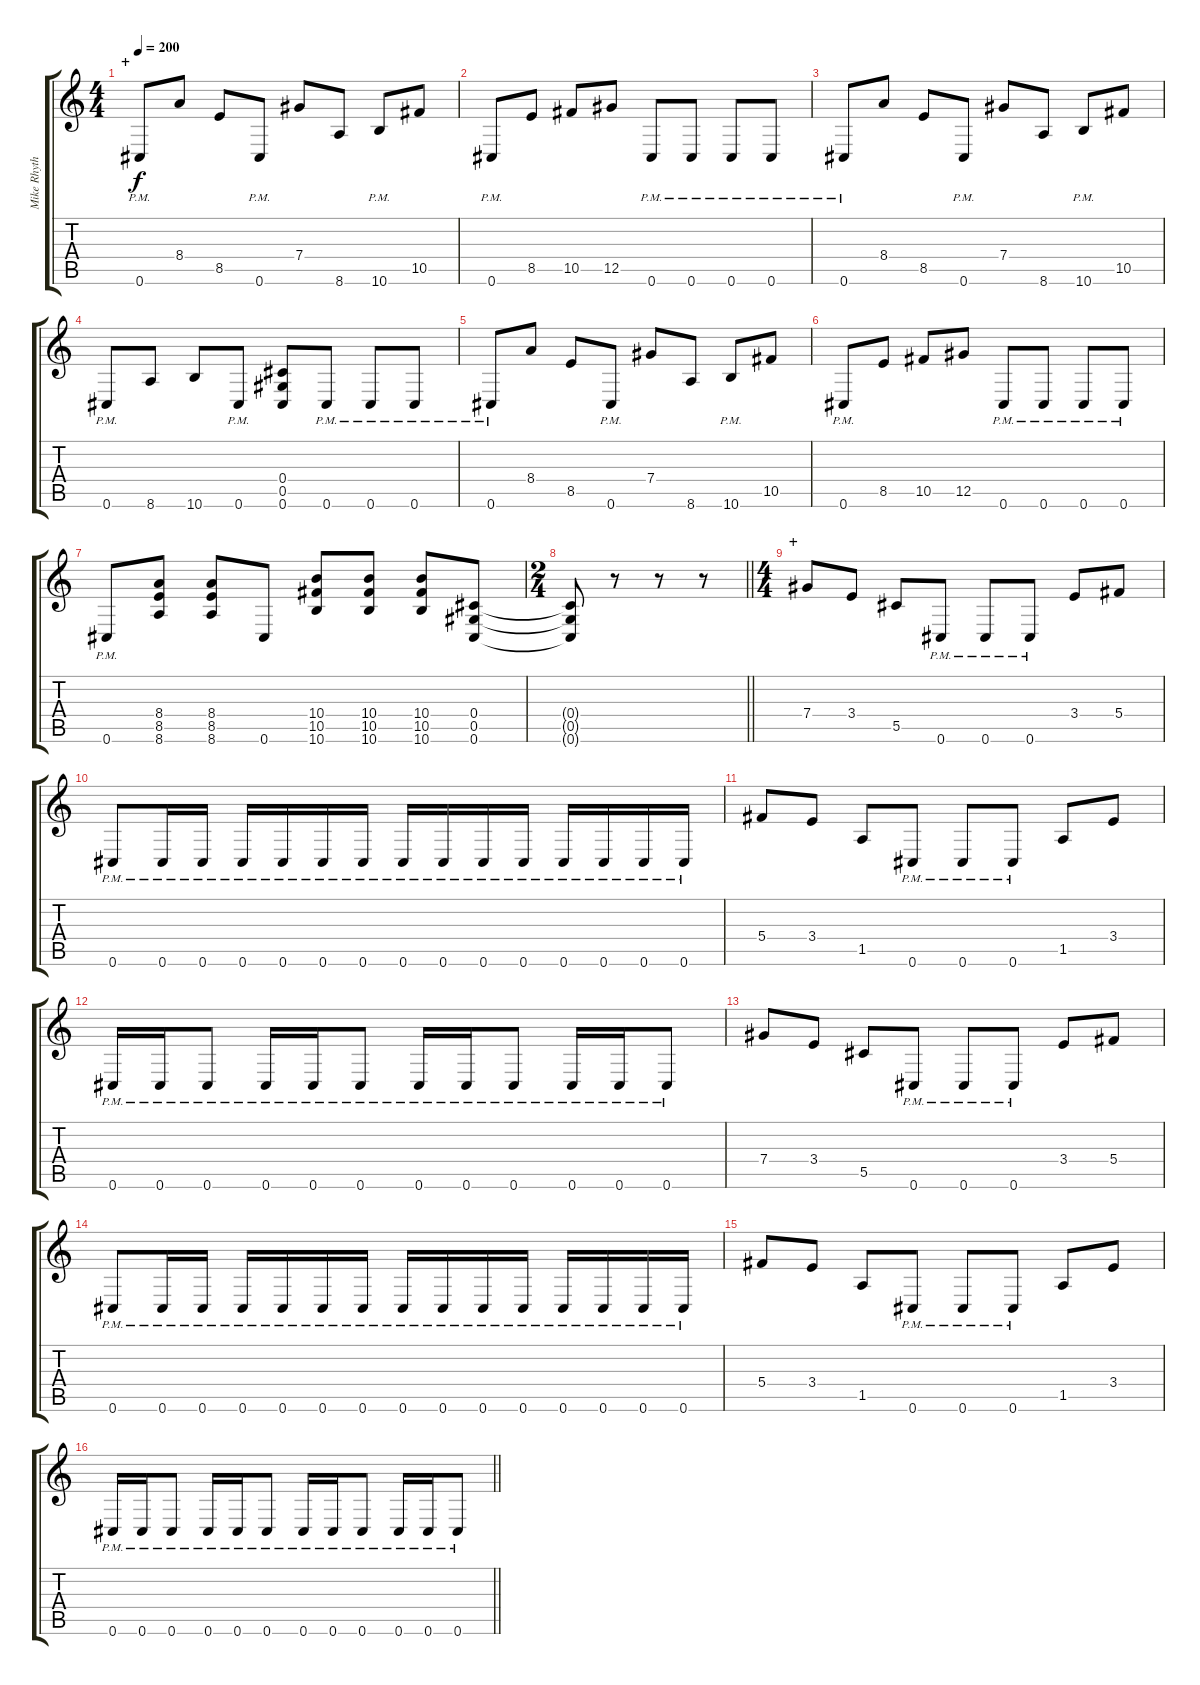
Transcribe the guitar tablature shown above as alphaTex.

\track ("Mike Rhythm" "Mike Rhyth") {instrument distortionguitar}
\staff {score tabs}
\tuning (Eb4 Bb3 Gb3 Db3 Ab2 Db2) {hide}
\ts (4 4)
\section ("" "+")
\tempo 200
\clef g2
\ks c
0.6{pm}.8{dy f} 8.4.8 8.5.8 0.6{pm}.8 7.4.8 8.6.8 10.6{pm}.8 10.5.8 |
0.6{pm}.8 8.5.8 10.5.8 12.5.8 0.6{pm}.8 0.6{pm}.8 0.6{pm}.8 0.6{pm}.8 |
0.6{pm}.8 8.4.8 8.5.8 0.6{pm}.8 7.4.8 8.6.8 10.6{pm}.8 10.5.8 |
0.6{pm}.8 8.6.8 10.6.8 0.6{pm}.8 (0.4 0.5 0.6).8 0.6{pm}.8 0.6{pm}.8 0.6{pm}.8 |
0.6{pm}.8 8.4.8 8.5.8 0.6{pm}.8 7.4.8 8.6.8 10.6{pm}.8 10.5.8 |
0.6{pm}.8 8.5.8 10.5.8 12.5.8 0.6{pm}.8 0.6{pm}.8 0.6{pm}.8 0.6{pm}.8 |
0.6{pm}.8 (8.4 8.5 8.6).8 (8.4 8.5 8.6).8 0.6.8 (10.4 10.5 10.6).8 (10.4 10.5 10.6).8 (10.4 10.5 10.6).8 (0.4 0.5 0.6).8 |
\ts (2 4)
\barLineRight lightlight
(0.4{t} 0.5{t} 0.6{t}).8 r.8 r.8 r.8 |
\ts (4 4)
\section ("" "+")
7.4.8 3.4.8 5.5.8 0.6{pm}.8 0.6{pm}.8 0.6{pm}.8 3.4.8 5.4.8 |
0.6{pm}.8 0.6{pm}.16 0.6{pm}.16 0.6{pm}.16 0.6{pm}.16 0.6{pm}.16 0.6{pm}.16 0.6{pm}.16 0.6{pm}.16 0.6{pm}.16 0.6{pm}.16 0.6{pm}.16 0.6{pm}.16 0.6{pm}.16 0.6{pm}.16 |
5.4.8 3.4.8 1.5.8 0.6{pm}.8 0.6{pm}.8 0.6{pm}.8 1.5.8 3.4.8 |
0.6{pm}.16 0.6{pm}.16 0.6{pm}.8 0.6{pm}.16 0.6{pm}.16 0.6{pm}.8 0.6{pm}.16 0.6{pm}.16 0.6{pm}.8 0.6{pm}.16 0.6{pm}.16 0.6{pm}.8 |
7.4.8 3.4.8 5.5.8 0.6{pm}.8 0.6{pm}.8 0.6{pm}.8 3.4.8 5.4.8 |
0.6{pm}.8 0.6{pm}.16 0.6{pm}.16 0.6{pm}.16 0.6{pm}.16 0.6{pm}.16 0.6{pm}.16 0.6{pm}.16 0.6{pm}.16 0.6{pm}.16 0.6{pm}.16 0.6{pm}.16 0.6{pm}.16 0.6{pm}.16 0.6{pm}.16 |
5.4.8 3.4.8 1.5.8 0.6{pm}.8 0.6{pm}.8 0.6{pm}.8 1.5.8 3.4.8 |
\barLineRight lightlight
0.6{pm}.16 0.6{pm}.16 0.6{pm}.8 0.6{pm}.16 0.6{pm}.16 0.6{pm}.8 0.6{pm}.16 0.6{pm}.16 0.6{pm}.8 0.6{pm}.16 0.6{pm}.16 0.6{pm}.8
